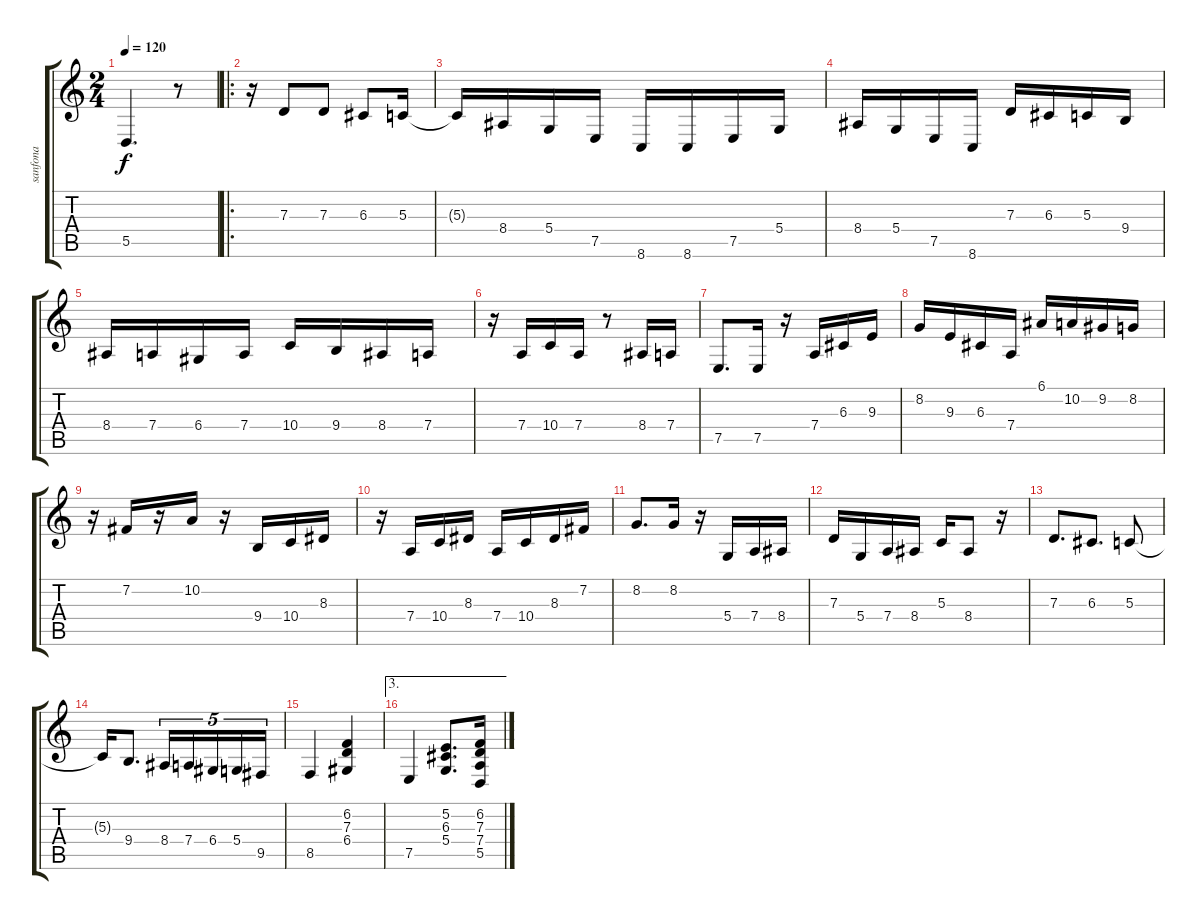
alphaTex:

\track ("sanfona" "sanfona") {instrument accordion}
\staff {score tabs}
\tuning (E4 B3 G3 D3 A2 E2) {hide}
\ts (2 4)
\tempo 120
\clef g2
\ks c
5.5{t}.4{d dy f} r.8 |
\ro
r.16 7.3.8 7.3.8 6.3.8 5.3.16 |
5.3{t}.16 8.4.16 5.4.16 7.5.16 8.6.16 8.6.16 7.5.16 5.4.16 |
8.4.16 5.4.16 7.5.16 8.6.16 7.3.16 6.3.16 5.3.16 9.4.16 |
8.4.16 7.4.16 6.4.16 7.4.16 10.4.16 9.4.16 8.4.16 7.4.16 |
r.16 7.4.16 10.4.16 7.4.16 r.8 8.4.16 7.4.16 |
7.5.8{d} 7.5.16 r.16 7.4.16 6.3.16 9.3.16 |
8.2.16 9.3.16 6.3.16 7.4.16 6.1.16 10.2.16 9.2.16 8.2.16 |
r.16 7.2.16 r.16 10.2.16 r.16 9.4.16 10.4.16 8.3.16 |
r.16 7.4.16 10.4.16 8.3.16 7.4.16 10.4.16 8.3.16 7.2.16 |
8.2.8{d} 8.2.16 r.16 5.4.16 7.4.16 8.4.16 |
7.3.16 5.4.16 7.4.16 8.4.16 5.3.16 8.4.8 r.16 |
7.3.8{d} 6.3.8{d} 5.3.8 |
5.3{t}.16 9.4.8{d} 8.4.16{tu (5 4)} 7.4.16{tu (5 4)} 6.4.16{tu (5 4)} 5.4.16{tu (5 4)} 9.5.16{tu (5 4)} |
8.5.4 (6.2 7.3 6.4).4 |
\ae 3
7.5.4 (5.2 6.3 5.4).8{d} (6.2 7.3 7.4 5.5).16
